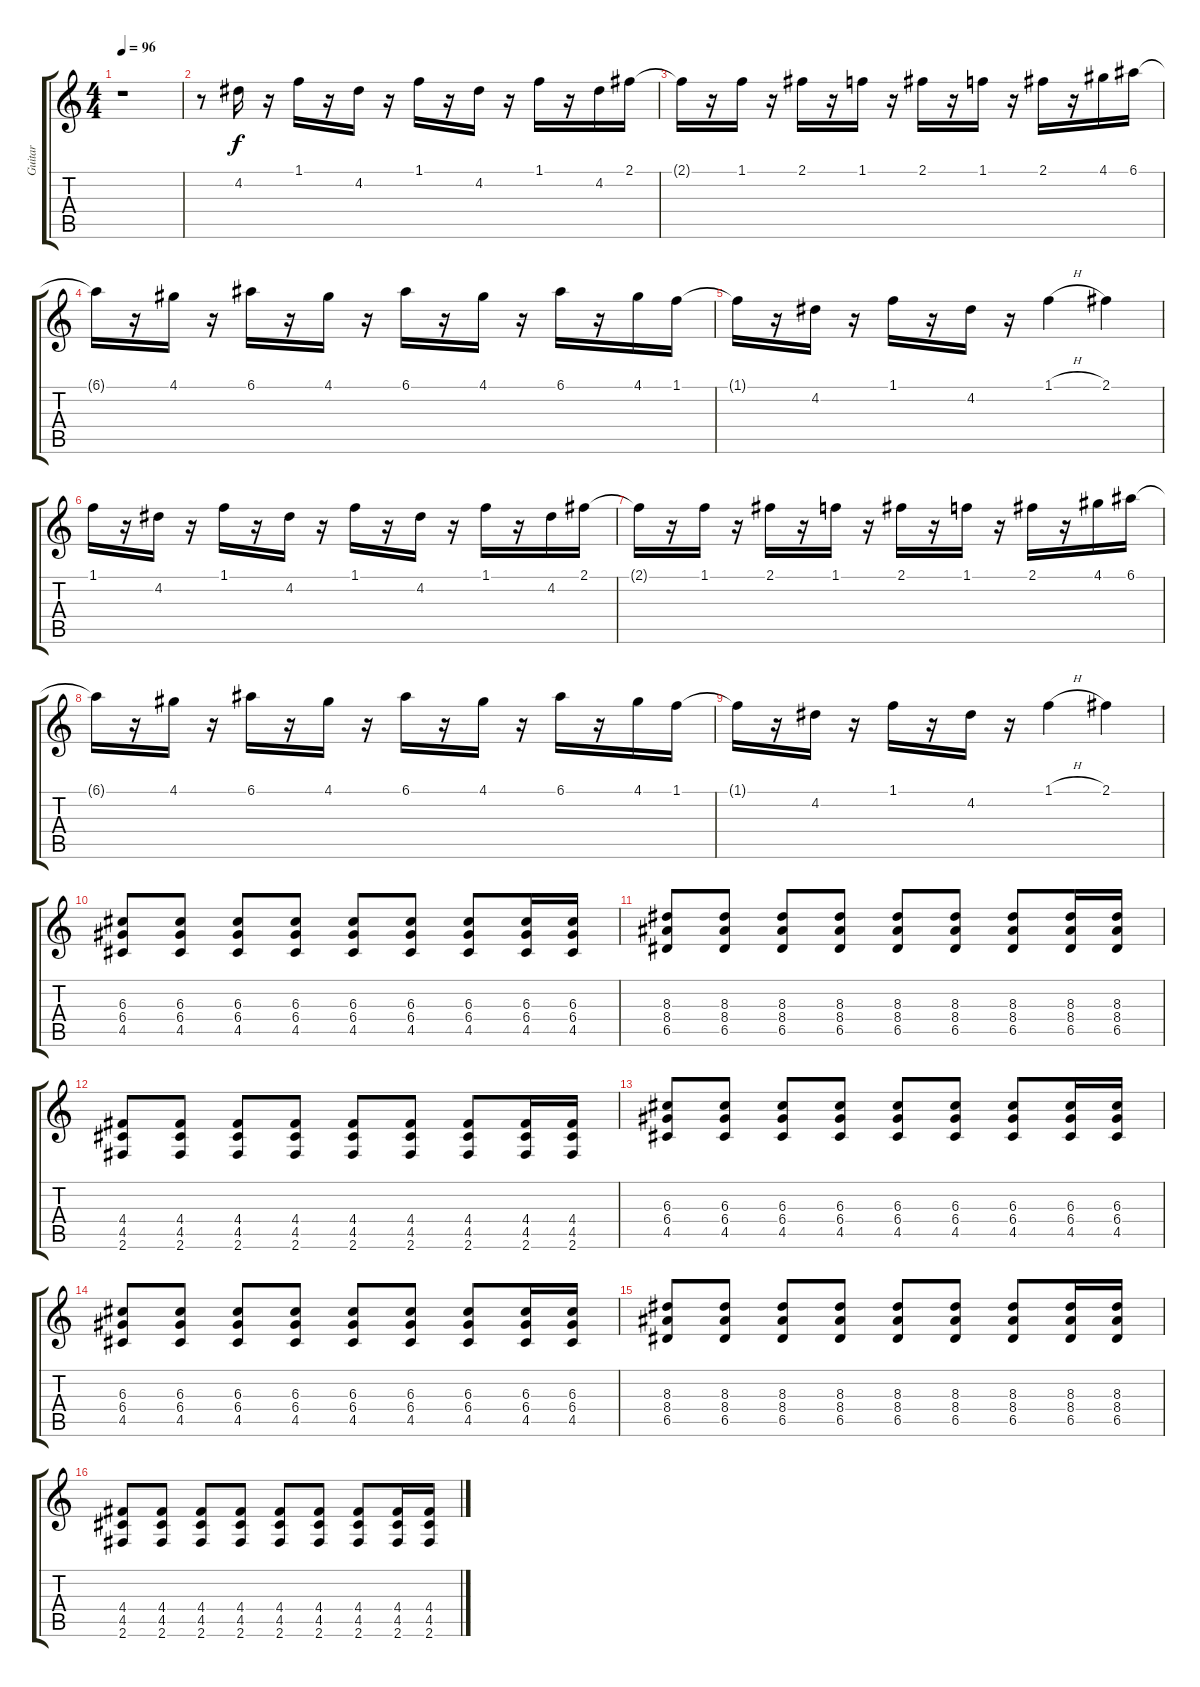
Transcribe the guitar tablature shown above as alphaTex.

\track ("Guitar" "Guitar") {instrument distortionguitar}
\staff {score tabs}
\tuning (E4 B3 G3 D3 A2 E2) {hide}
\ts (4 4)
\tempo 96
\clef g2
\ks c
r.1{dy f instrument distortionguitar} |
r.8 4.2.16 r.16 1.1.16 r.16 4.2.16 r.16 1.1.16 r.16 4.2.16 r.16 1.1.16 r.16 4.2.16 2.1.16 |
2.1{t}.16 r.16 1.1.16 r.16 2.1.16 r.16 1.1.16 r.16 2.1.16 r.16 1.1.16 r.16 2.1.16 r.16 4.1.16 6.1.16 |
6.1{t}.16 r.16 4.1.16 r.16 6.1.16 r.16 4.1.16 r.16 6.1.16 r.16 4.1.16 r.16 6.1.16 r.16 4.1.16 1.1.16 |
1.1{t}.16 r.16 4.2.16 r.16 1.1.16 r.16 4.2.16 r.16 1.1{h}.4 2.1.4 |
1.1.16 r.16 4.2.16 r.16 1.1.16 r.16 4.2.16 r.16 1.1.16 r.16 4.2.16 r.16 1.1.16 r.16 4.2.16 2.1.16 |
2.1{t}.16 r.16 1.1.16 r.16 2.1.16 r.16 1.1.16 r.16 2.1.16 r.16 1.1.16 r.16 2.1.16 r.16 4.1.16 6.1.16 |
6.1{t}.16 r.16 4.1.16 r.16 6.1.16 r.16 4.1.16 r.16 6.1.16 r.16 4.1.16 r.16 6.1.16 r.16 4.1.16 1.1.16 |
1.1{t}.16 r.16 4.2.16 r.16 1.1.16 r.16 4.2.16 r.16 1.1{h}.4 2.1.4 |
(6.3 6.4 4.5).8 (6.3 6.4 4.5).8 (6.3 6.4 4.5).8 (6.3 6.4 4.5).8 (6.3 6.4 4.5).8 (6.3 6.4 4.5).8 (6.3 6.4 4.5).8 (6.3 6.4 4.5).16 (6.3 6.4 4.5).16 |
(8.3 8.4 6.5).8 (8.3 8.4 6.5).8 (8.3 8.4 6.5).8 (8.3 8.4 6.5).8 (8.3 8.4 6.5).8 (8.3 8.4 6.5).8 (8.3 8.4 6.5).8 (8.3 8.4 6.5).16 (8.3 8.4 6.5).16 |
(4.4 4.5 2.6).8 (4.4 4.5 2.6).8 (4.4 4.5 2.6).8 (4.4 4.5 2.6).8 (4.4 4.5 2.6).8 (4.4 4.5 2.6).8 (4.4 4.5 2.6).8 (4.4 4.5 2.6).16 (4.4 4.5 2.6).16 |
(6.3 6.4 4.5).8 (6.3 6.4 4.5).8 (6.3 6.4 4.5).8 (6.3 6.4 4.5).8 (6.3 6.4 4.5).8 (6.3 6.4 4.5).8 (6.3 6.4 4.5).8 (6.3 6.4 4.5).16 (6.3 6.4 4.5).16 |
(6.3 6.4 4.5).8 (6.3 6.4 4.5).8 (6.3 6.4 4.5).8 (6.3 6.4 4.5).8 (6.3 6.4 4.5).8 (6.3 6.4 4.5).8 (6.3 6.4 4.5).8 (6.3 6.4 4.5).16 (6.3 6.4 4.5).16 |
(8.3 8.4 6.5).8 (8.3 8.4 6.5).8 (8.3 8.4 6.5).8 (8.3 8.4 6.5).8 (8.3 8.4 6.5).8 (8.3 8.4 6.5).8 (8.3 8.4 6.5).8 (8.3 8.4 6.5).16 (8.3 8.4 6.5).16 |
(4.4 4.5 2.6).8 (4.4 4.5 2.6).8 (4.4 4.5 2.6).8 (4.4 4.5 2.6).8 (4.4 4.5 2.6).8 (4.4 4.5 2.6).8 (4.4 4.5 2.6).8 (4.4 4.5 2.6).16 (4.4 4.5 2.6).16
